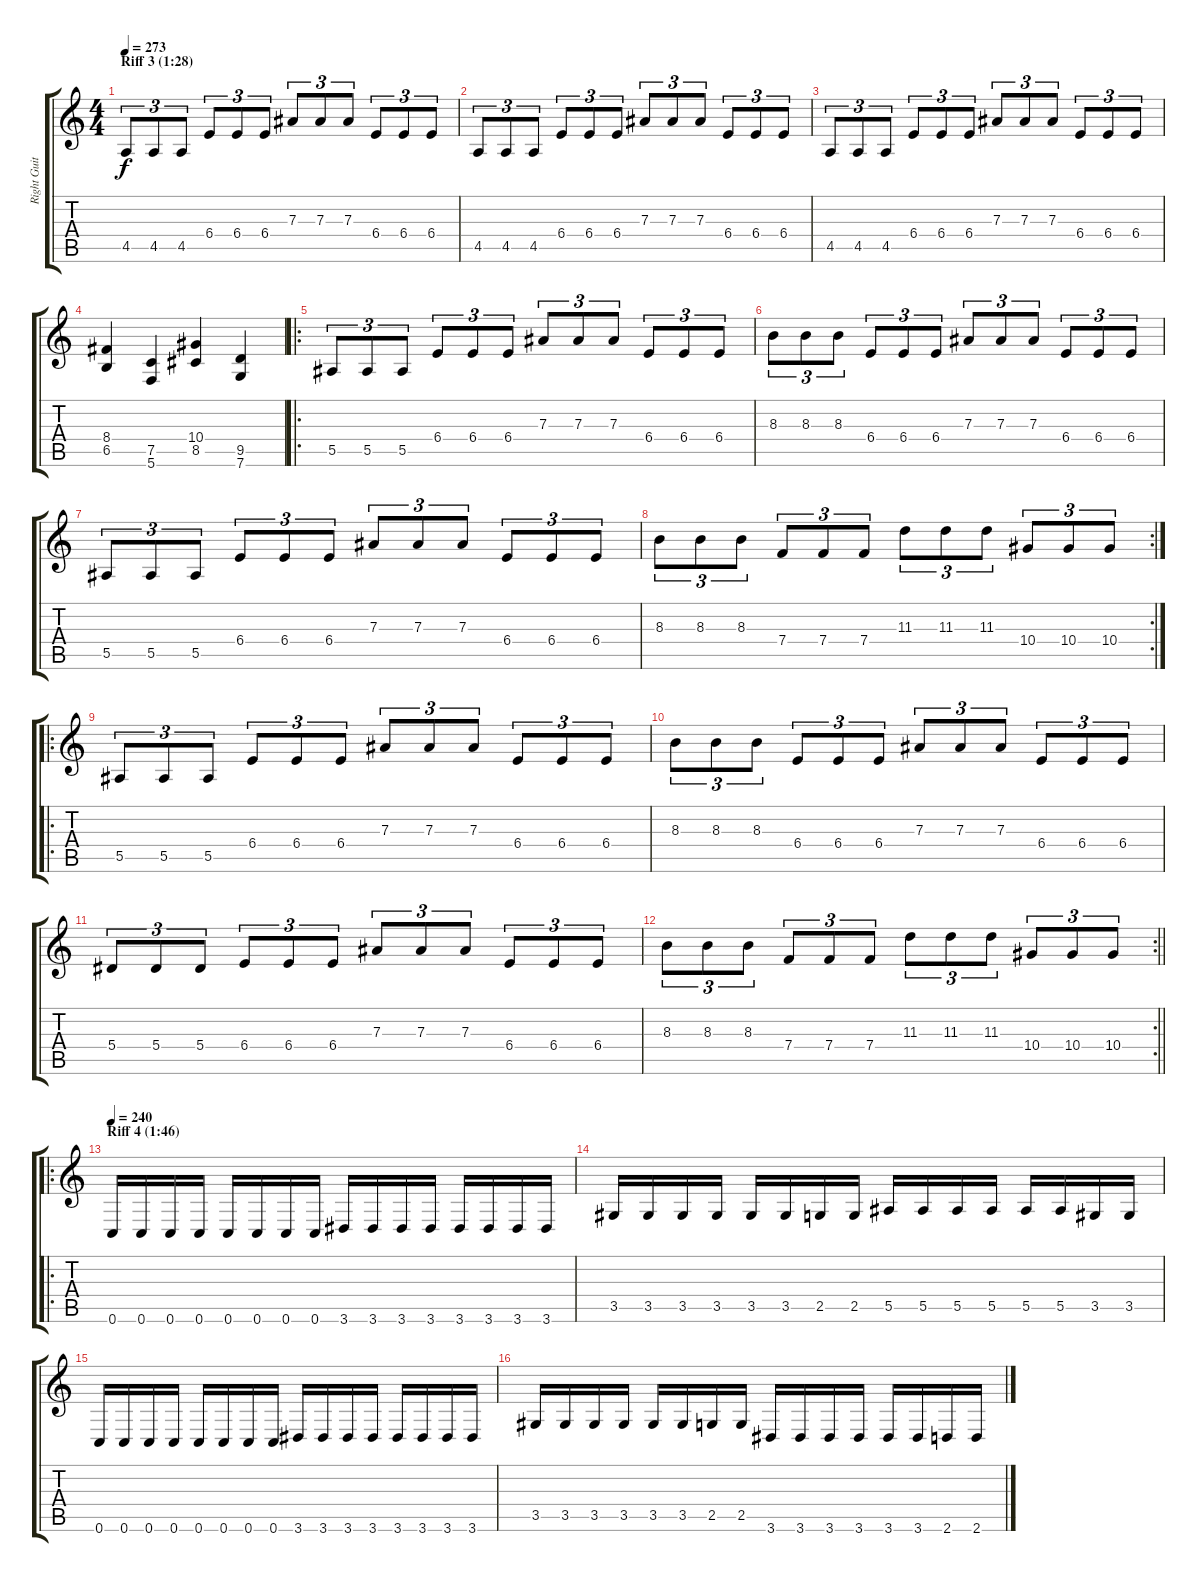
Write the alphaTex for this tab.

\track ("Right Guitar" "Right Guit") {instrument distortionguitar}
\staff {score tabs}
\tuning (C4 G3 Eb3 Bb2 F2 C2) {hide}
\ts (4 4)
\section ("" "Riff 3 (1:28)")
\tempo 273
\clef g2
\ks c
4.5.8{tu (3 2) dy f} 4.5.8{tu (3 2)} 4.5.8{tu (3 2)} 6.4.8{tu (3 2)} 6.4.8{tu (3 2)} 6.4.8{tu (3 2)} 7.3.8{tu (3 2)} 7.3.8{tu (3 2)} 7.3.8{tu (3 2)} 6.4.8{tu (3 2)} 6.4.8{tu (3 2)} 6.4.8{tu (3 2)} |
4.5.8{tu (3 2)} 4.5.8{tu (3 2)} 4.5.8{tu (3 2)} 6.4.8{tu (3 2)} 6.4.8{tu (3 2)} 6.4.8{tu (3 2)} 7.3.8{tu (3 2)} 7.3.8{tu (3 2)} 7.3.8{tu (3 2)} 6.4.8{tu (3 2)} 6.4.8{tu (3 2)} 6.4.8{tu (3 2)} |
4.5.8{tu (3 2)} 4.5.8{tu (3 2)} 4.5.8{tu (3 2)} 6.4.8{tu (3 2)} 6.4.8{tu (3 2)} 6.4.8{tu (3 2)} 7.3.8{tu (3 2)} 7.3.8{tu (3 2)} 7.3.8{tu (3 2)} 6.4.8{tu (3 2)} 6.4.8{tu (3 2)} 6.4.8{tu (3 2)} |
(8.4 6.5).4 (7.5 5.6).4 (10.4 8.5).4 (9.5 7.6).4 |
\ro
5.5.8{tu (3 2)} 5.5.8{tu (3 2)} 5.5.8{tu (3 2)} 6.4.8{tu (3 2)} 6.4.8{tu (3 2)} 6.4.8{tu (3 2)} 7.3.8{tu (3 2)} 7.3.8{tu (3 2)} 7.3.8{tu (3 2)} 6.4.8{tu (3 2)} 6.4.8{tu (3 2)} 6.4.8{tu (3 2)} |
8.3.8{tu (3 2)} 8.3.8{tu (3 2)} 8.3.8{tu (3 2)} 6.4.8{tu (3 2)} 6.4.8{tu (3 2)} 6.4.8{tu (3 2)} 7.3.8{tu (3 2)} 7.3.8{tu (3 2)} 7.3.8{tu (3 2)} 6.4.8{tu (3 2)} 6.4.8{tu (3 2)} 6.4.8{tu (3 2)} |
5.5.8{tu (3 2)} 5.5.8{tu (3 2)} 5.5.8{tu (3 2)} 6.4.8{tu (3 2)} 6.4.8{tu (3 2)} 6.4.8{tu (3 2)} 7.3.8{tu (3 2)} 7.3.8{tu (3 2)} 7.3.8{tu (3 2)} 6.4.8{tu (3 2)} 6.4.8{tu (3 2)} 6.4.8{tu (3 2)} |
\rc 2
8.3.8{tu (3 2)} 8.3.8{tu (3 2)} 8.3.8{tu (3 2)} 7.4.8{tu (3 2)} 7.4.8{tu (3 2)} 7.4.8{tu (3 2)} 11.3.8{tu (3 2)} 11.3.8{tu (3 2)} 11.3.8{tu (3 2)} 10.4.8{tu (3 2)} 10.4.8{tu (3 2)} 10.4.8{tu (3 2)} |
\ro
5.5.8{tu (3 2)} 5.5.8{tu (3 2)} 5.5.8{tu (3 2)} 6.4.8{tu (3 2)} 6.4.8{tu (3 2)} 6.4.8{tu (3 2)} 7.3.8{tu (3 2)} 7.3.8{tu (3 2)} 7.3.8{tu (3 2)} 6.4.8{tu (3 2)} 6.4.8{tu (3 2)} 6.4.8{tu (3 2)} |
8.3.8{tu (3 2)} 8.3.8{tu (3 2)} 8.3.8{tu (3 2)} 6.4.8{tu (3 2)} 6.4.8{tu (3 2)} 6.4.8{tu (3 2)} 7.3.8{tu (3 2)} 7.3.8{tu (3 2)} 7.3.8{tu (3 2)} 6.4.8{tu (3 2)} 6.4.8{tu (3 2)} 6.4.8{tu (3 2)} |
5.4.8{tu (3 2)} 5.4.8{tu (3 2)} 5.4.8{tu (3 2)} 6.4.8{tu (3 2)} 6.4.8{tu (3 2)} 6.4.8{tu (3 2)} 7.3.8{tu (3 2)} 7.3.8{tu (3 2)} 7.3.8{tu (3 2)} 6.4.8{tu (3 2)} 6.4.8{tu (3 2)} 6.4.8{tu (3 2)} |
\rc 2
\barLineRight lightlight
8.3.8{tu (3 2)} 8.3.8{tu (3 2)} 8.3.8{tu (3 2)} 7.4.8{tu (3 2)} 7.4.8{tu (3 2)} 7.4.8{tu (3 2)} 11.3.8{tu (3 2)} 11.3.8{tu (3 2)} 11.3.8{tu (3 2)} 10.4.8{tu (3 2)} 10.4.8{tu (3 2)} 10.4.8{tu (3 2)} |
\ro
\section ("" "Riff 4 (1:46)")
\tempo 240
0.6.16 0.6.16 0.6.16 0.6.16 0.6.16 0.6.16 0.6.16 0.6.16 3.6.16 3.6.16 3.6.16 3.6.16 3.6.16 3.6.16 3.6.16 3.6.16 |
3.5.16 3.5.16 3.5.16 3.5.16 3.5.16 3.5.16 2.5.16 2.5.16 5.5.16 5.5.16 5.5.16 5.5.16 5.5.16 5.5.16 3.5.16 3.5.16 |
0.6.16 0.6.16 0.6.16 0.6.16 0.6.16 0.6.16 0.6.16 0.6.16 3.6.16 3.6.16 3.6.16 3.6.16 3.6.16 3.6.16 3.6.16 3.6.16 |
3.5.16 3.5.16 3.5.16 3.5.16 3.5.16 3.5.16 2.5.16 2.5.16 3.6.16 3.6.16 3.6.16 3.6.16 3.6.16 3.6.16 2.6.16 2.6.16
